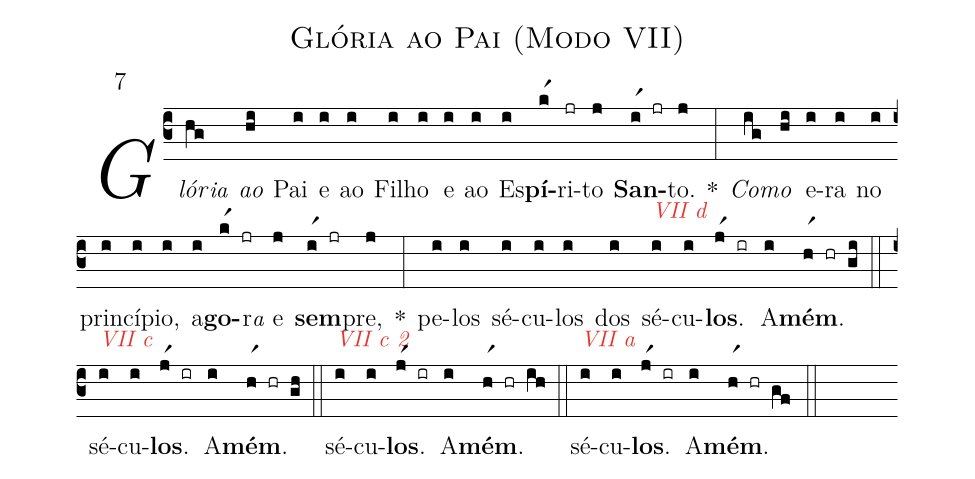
name: Glória ao Pai (Modo VII);
mode: 7;
%%
(c3)

<i>Glór</i><e>ia</e>(hg) <i>ao</i>(hi) Pai(i) e(i) ao(i) Fi(i)lho(i) e(i) ao(i) Es(i)<b>pí</b>(kr1)ri(jr)to(j) <b>San</b>(ir1 jr)to.(j) *(:) <i>Co</i>(ig)<i>mo</i>(hi) e(i)ra(i) no(i) prin(i)cí(i)pio,(i) a(i)<b>go</b>(kr1 jr)r<e>a</e> e(j) <b>sem</b>(ir1 jr)pre,(j) *(:) pe(i)los(i) sé(i)cu(i)los(i) dos(i)

sé<alt>\textcolor{gregoriocolor}{VII d}</alt>(i)cu(i)<b>los</b>.(jr1 ir) A(i)<b>mém</b>.(hr1 hr gi)

(::)

sé<alt>\textcolor{gregoriocolor}{VII c}</alt>(i)cu(i)<b>los</b>.(jr1 ir) A(i)<b>mém</b>.(hr1 hr gh)

(::)

sé<alt>\textcolor{gregoriocolor}{VII c 2}</alt>(i)cu(i)<b>los</b>.(jr1 ir) A(i)<b>mém</b>.(hr1 hr ih)

(::)

sé<alt>\textcolor{gregoriocolor}{VII a}</alt>(i)cu(i)<b>los</b>.(jr1 ir) A(i)<b>mém</b>.(hr1 hr gf)

(::)
